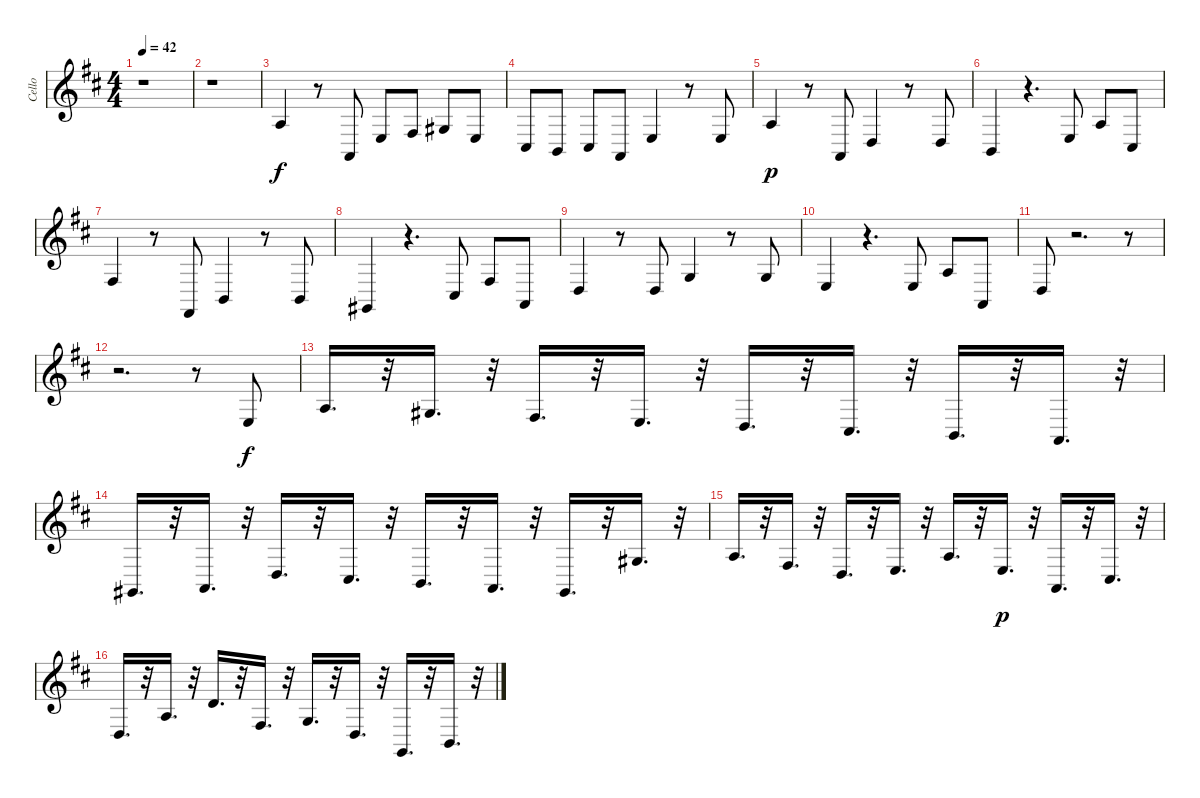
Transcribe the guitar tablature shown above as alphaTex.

\track ("Cello" "Cello") {instrument cello}
\staff {score}
\tuning (E4 B3 G3 D3 A2 E2) {hide}
\ts (4 4)
\tempo 42
\clef g2
\ks d
r.1{dy p} |
r.1 |
2.3.4{dy f} r.8 0.5.8 2.4.8 4.4.8 1.3.8 2.4.8 |
4.5.8 2.5.8 4.5.8 0.5.8 2.4.4 r.8 2.4.8 |
2.3.4{dy p} r.8 0.5.8 0.4.4 r.8 0.4.8 |
2.5.4 r.4{d} 2.4.8 2.3.8 4.5.8 |
4.4.4 r.8 2.6.8 2.5.4 r.8 2.5.8 |
4.6.4 r.4{d} 4.5.8 4.4.8 0.5.8 |
0.4.4 r.8 0.4.8 0.3.4 r.8 0.3.8 |
2.4.4 r.4{d} 2.4.8 2.3.8 0.5.8 |
0.4.8 r.2{d} r.8 |
r.2{d} r.8 2.4.8{dy f} |
2.3.16{d} r.32 1.3.16{d} r.32 4.4.16{d} r.32 2.4.16{d} r.32 0.4.16{d} r.32 4.5.16{d} r.32 2.5.16{d} r.32 0.5.16{d} r.32 |
4.6.16{d} r.32 0.5.16{d} r.32 0.4.16{d} r.32 4.5.16{d} r.32 2.5.16{d} r.32 0.5.16{d} r.32 4.6.16{d} r.32 1.3.16{d} r.32 |
2.3.16{d} r.32 4.4.16{d} r.32 0.4.16{d} r.32 2.4.16{d} r.32 2.3.16{d} r.32 2.4.16{d dy p} r.32 0.5.16{d} r.32 4.5.16{d} r.32 |
0.4.16{d} r.32 2.3.16{d} r.32 3.2.16{d} r.32 4.4.16{d} r.32 0.3.16{d} r.32 0.4.16{d} r.32 3.6.16{d} r.32 2.5.16{d} r.32
